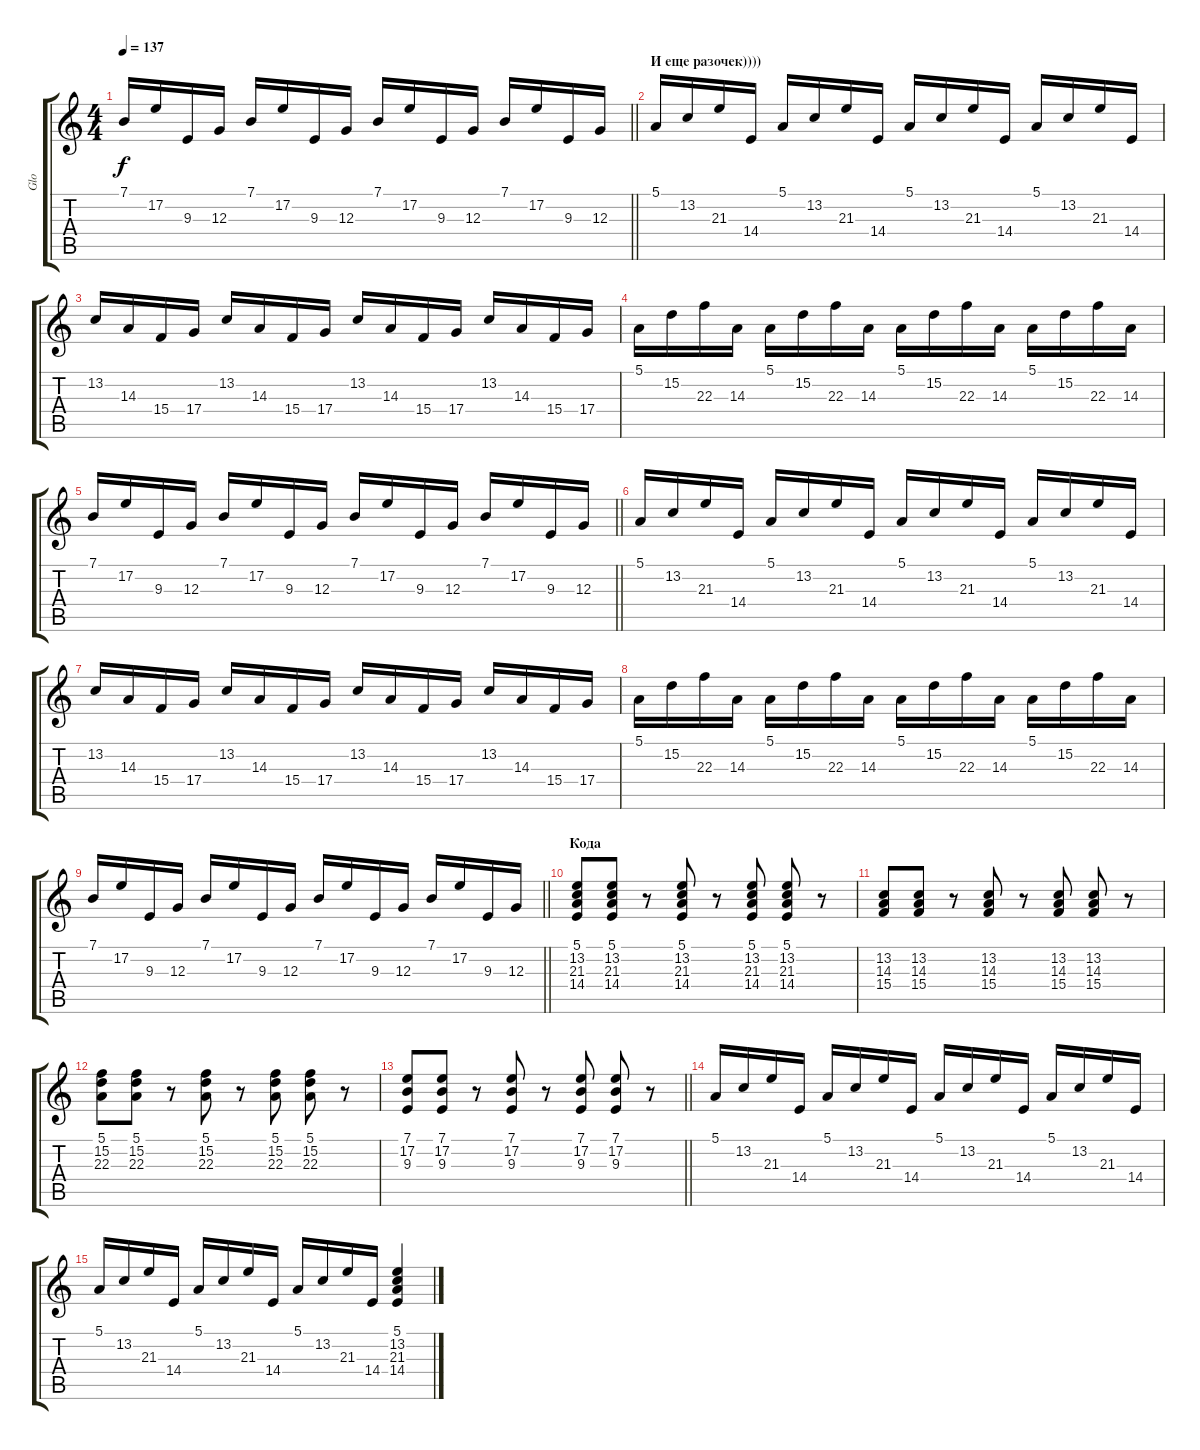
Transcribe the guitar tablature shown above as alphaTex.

\track ("Glo" "Glo") {instrument lead1square}
\staff {score tabs}
\tuning (E4 B3 G3 D3 A2 E2) {hide}
\ts (4 4)
\tempo 137
\clef g2
\barLineRight lightlight
\ks c
7.1.16{dy f} 17.2.16 9.3.16 12.3.16 7.1.16 17.2.16 9.3.16 12.3.16 7.1.16 17.2.16 9.3.16 12.3.16 7.1.16 17.2.16 9.3.16 12.3.16 |
\section ("" "И еще разочек))))")
5.1.16 13.2.16 21.3.16 14.4.16 5.1.16 13.2.16 21.3.16 14.4.16 5.1.16 13.2.16 21.3.16 14.4.16 5.1.16 13.2.16 21.3.16 14.4.16 |
13.2.16 14.3.16 15.4.16 17.4.16 13.2.16 14.3.16 15.4.16 17.4.16 13.2.16 14.3.16 15.4.16 17.4.16 13.2.16 14.3.16 15.4.16 17.4.16 |
5.1.16 15.2.16 22.3.16 14.3.16 5.1.16 15.2.16 22.3.16 14.3.16 5.1.16 15.2.16 22.3.16 14.3.16 5.1.16 15.2.16 22.3.16 14.3.16 |
\barLineRight lightlight
7.1.16 17.2.16 9.3.16 12.3.16 7.1.16 17.2.16 9.3.16 12.3.16 7.1.16 17.2.16 9.3.16 12.3.16 7.1.16 17.2.16 9.3.16 12.3.16 |
5.1.16 13.2.16 21.3.16 14.4.16 5.1.16 13.2.16 21.3.16 14.4.16 5.1.16 13.2.16 21.3.16 14.4.16 5.1.16 13.2.16 21.3.16 14.4.16 |
13.2.16 14.3.16 15.4.16 17.4.16 13.2.16 14.3.16 15.4.16 17.4.16 13.2.16 14.3.16 15.4.16 17.4.16 13.2.16 14.3.16 15.4.16 17.4.16 |
5.1.16 15.2.16 22.3.16 14.3.16 5.1.16 15.2.16 22.3.16 14.3.16 5.1.16 15.2.16 22.3.16 14.3.16 5.1.16 15.2.16 22.3.16 14.3.16 |
\barLineRight lightlight
7.1.16 17.2.16 9.3.16 12.3.16 7.1.16 17.2.16 9.3.16 12.3.16 7.1.16 17.2.16 9.3.16 12.3.16 7.1.16 17.2.16 9.3.16 12.3.16 |
\section ("" "Кода")
(5.1 13.2 21.3 14.4).8 (5.1 13.2 21.3 14.4).8 r.8 (5.1 13.2 21.3 14.4).8 r.8 (5.1 13.2 21.3 14.4).8 (5.1 13.2 21.3 14.4).8 r.8 |
(13.2 14.3 15.4).8 (13.2 14.3 15.4).8 r.8 (13.2 14.3 15.4).8 r.8 (13.2 14.3 15.4).8 (13.2 14.3 15.4).8 r.8 |
(5.1 15.2 22.3).8 (5.1 15.2 22.3).8 r.8 (5.1 15.2 22.3).8 r.8 (5.1 15.2 22.3).8 (5.1 15.2 22.3).8 r.8 |
\barLineRight lightlight
(7.1 17.2 9.3).8 (7.1 17.2 9.3).8 r.8 (7.1 17.2 9.3).8 r.8 (7.1 17.2 9.3).8 (7.1 17.2 9.3).8 r.8 |
5.1.16 13.2.16 21.3.16 14.4.16 5.1.16 13.2.16 21.3.16 14.4.16 5.1.16 13.2.16 21.3.16 14.4.16 5.1.16 13.2.16 21.3.16 14.4.16 |
5.1.16 13.2.16 21.3.16 14.4.16 5.1.16 13.2.16 21.3.16 14.4.16 5.1.16 13.2.16 21.3.16 14.4.16 (5.1 13.2 21.3 14.4).4
